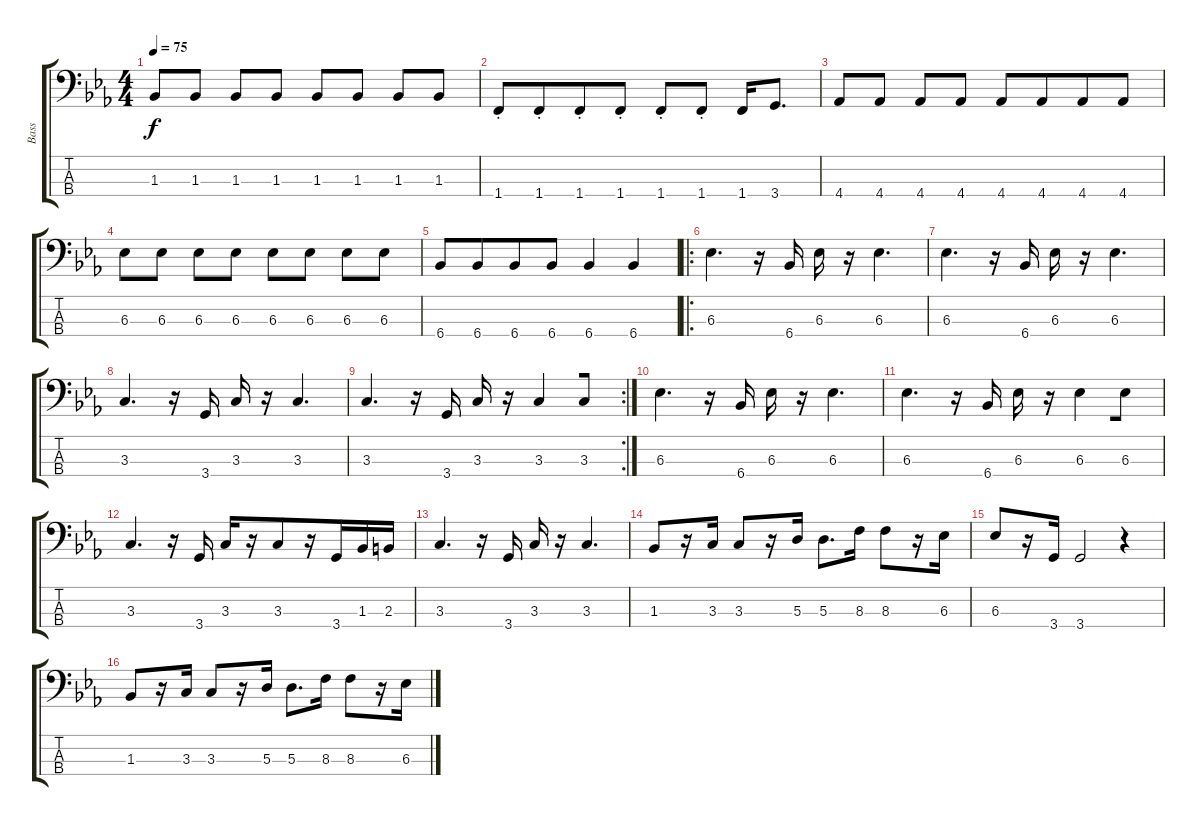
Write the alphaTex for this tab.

\track ("Bass" "Bass") {instrument electricbassfinger}
\staff {score tabs}
\tuning (G2 D2 A1 E1) {hide}
\ts (4 4)
\tempo 75
\clef f4
\ks eb
1.3.8{dy f} 1.3.8 1.3.8{beam merge} 1.3.8 1.3.8 1.3.8 1.3.8{beam merge} 1.3.8 |
1.4{st}.8 1.4{st}.8{beam merge} 1.4{st}.8 1.4{st}.8 1.4{st}.8{beam merge} 1.4{st}.8 1.4.16 3.4.8{d} |
4.4.8 4.4.8 4.4.8 4.4.8 4.4.8{beam merge} 4.4.8{beam merge} 4.4.8 4.4.8 |
6.3.8 6.3.8 6.3.8 6.3.8 6.3.8 6.3.8 6.3.8 6.3.8 |
6.4.8 6.4.8{beam merge} 6.4.8{beam merge} 6.4.8 6.4.4 6.4.4 |
\ro
6.3.4{d} r.16 6.4.16 6.3.16 r.16 6.3.4{d} |
6.3.4{d} r.16 6.4.16 6.3.16 r.16 6.3.4{d} |
3.3.4{d} r.16 3.4.16 3.3.16 r.16 3.3.4{d} |
\rc 2
3.3.4{d} r.16 3.4.16 3.3.16 r.16 3.3.4{beam merge} 3.3.8 |
6.3.4{d} r.16 6.4.16 6.3.16 r.16 6.3.4{d} |
6.3.4{d} r.16 6.4.16 6.3.16 r.16 6.3.4{beam merge} 6.3.8 |
3.3.4{d} r.16 3.4.16 3.3.16 r.16 3.3.8{beam merge} r.16{beam merge} 3.4.16 1.3.16 2.3.16 |
3.3.4{d} r.16 3.4.16 3.3.16 r.16 3.3.4{d} |
1.3.8 r.16 3.3.16 3.3.8 r.16 5.3.16 5.3.8{d} 8.3.16 8.3.8 r.16 6.3.16 |
6.3.8 r.16 3.4.16 3.4.2{beam merge} r.4 |
1.3.8 r.16 3.3.16 3.3.8 r.16 5.3.16 5.3.8{d} 8.3.16 8.3.8 r.16 6.3.16
